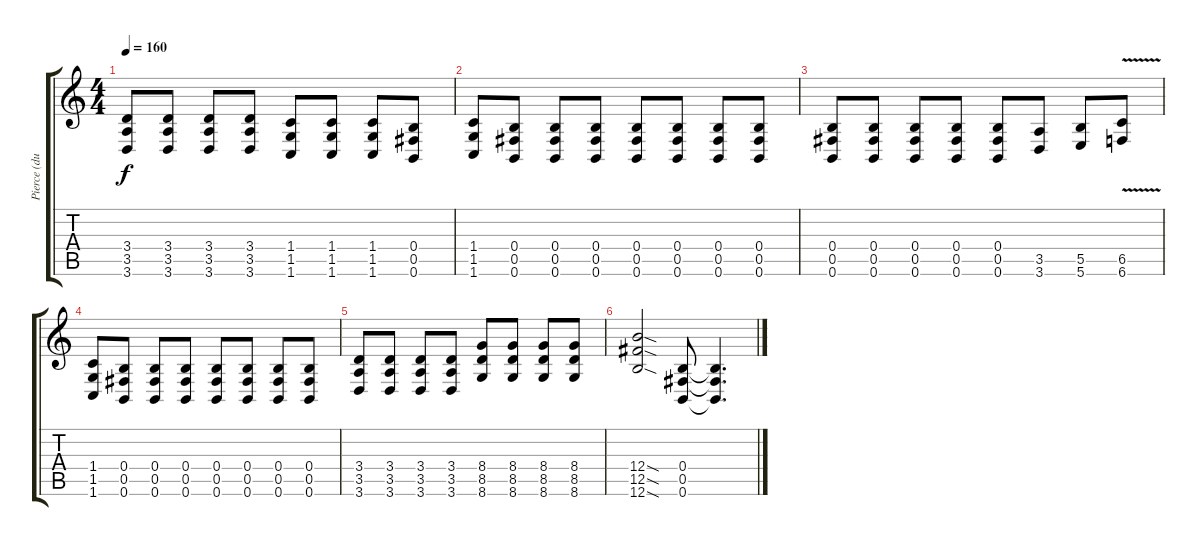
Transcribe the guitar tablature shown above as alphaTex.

\track ("Pierce (dub)" "Pierce (du") {instrument distortionguitar}
\staff {score tabs}
\tuning (Db4 Ab3 E3 B2 Gb2 B1) {hide}
\ts (4 4)
\tempo 160
\clef g2
\ks c
(3.4 3.5 3.6).8{dy f} (3.4 3.5 3.6).8 (3.4 3.5 3.6).8 (3.4 3.5 3.6).8 (1.4 1.5 1.6).8 (1.4 1.5 1.6).8 (1.4 1.5 1.6).8 (0.4 0.5 0.6).8 |
(1.4 1.5 1.6).8 (0.4 0.5 0.6).8 (0.4 0.5 0.6).8 (0.4 0.5 0.6).8 (0.4 0.5 0.6).8 (0.4 0.5 0.6).8 (0.4 0.5 0.6).8 (0.4 0.5 0.6).8 |
(0.4 0.5 0.6).8 (0.4 0.5 0.6).8 (0.4 0.5 0.6).8 (0.4 0.5 0.6).8 (0.4 0.5 0.6).8 (3.5 3.6).8 (5.5 5.6).8 (6.5{v} 6.6{v}).8 |
(1.4 1.5 1.6).8 (0.4 0.5 0.6).8 (0.4 0.5 0.6).8 (0.4 0.5 0.6).8 (0.4 0.5 0.6).8 (0.4 0.5 0.6).8 (0.4 0.5 0.6).8 (0.4 0.5 0.6).8 |
(3.4 3.5 3.6).8 (3.4 3.5 3.6).8 (3.4 3.5 3.6).8 (3.4 3.5 3.6).8 (8.4 8.5 8.6).8 (8.4 8.5 8.6).8 (8.4 8.5 8.6).8 (8.4 8.5 8.6).8 |
(12.4{sod} 12.5{sod} 12.6{sod}).2 (0.4 0.5 0.6).8 (0.4{t} 0.5{t} 0.6{t}).4{d}
